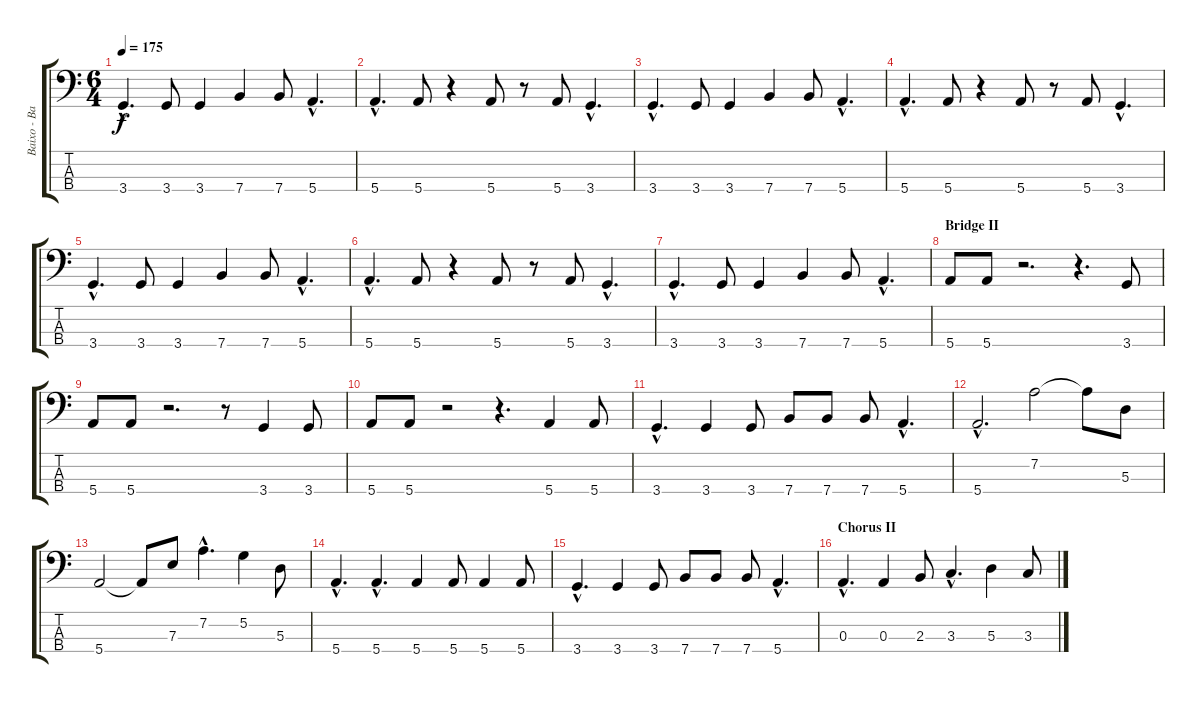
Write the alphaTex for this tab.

\track ("Baixo - Bass" "Baixo - Ba") {instrument electricbassfinger}
\staff {score tabs}
\tuning (G2 D2 A1 E1) {hide}
\ts (6 4)
\tempo 175
\clef f4
\ks c
3.4{hac}.4{d dy f} 3.4.8 3.4.4 7.4.4 7.4.8 5.4{hac}.4{d} |
5.4{hac}.4{d} 5.4.8 r.4 5.4.8 r.8 5.4.8 3.4{hac}.4{d} |
3.4{hac}.4{d} 3.4.8 3.4.4 7.4.4 7.4.8 5.4{hac}.4{d} |
5.4{hac}.4{d} 5.4.8 r.4 5.4.8 r.8 5.4.8 3.4{hac}.4{d} |
3.4{hac}.4{d} 3.4.8 3.4.4 7.4.4 7.4.8 5.4{hac}.4{d} |
5.4{hac}.4{d} 5.4.8 r.4 5.4.8 r.8 5.4.8 3.4{hac}.4{d} |
3.4{hac}.4{d} 3.4.8 3.4.4 7.4.4 7.4.8 5.4{hac}.4{d} |
\section ("" "Bridge II")
5.4.8 5.4.8 r.2{d} r.4{d} 3.4.8 |
5.4.8 5.4.8 r.2{d} r.8 3.4.4 3.4.8 |
5.4.8 5.4.8 r.2 r.4{d} 5.4.4 5.4.8 |
3.4{hac}.4{d} 3.4.4 3.4.8 7.4.8 7.4.8 7.4.8 5.4{hac}.4{d} |
5.4{hac}.2{d} 7.2.2 7.2{t}.8 5.3.8 |
5.4.2 5.4{t}.8 7.3.8 7.2{hac}.4{d} 5.2.4 5.3.8 |
5.4{hac}.4{d} 5.4{hac}.4{d} 5.4.4 5.4.8 5.4.4 5.4.8 |
3.4{hac}.4{d} 3.4.4 3.4.8 7.4.8 7.4.8 7.4.8 5.4{hac}.4{d} |
\section ("" "Chorus II")
0.3{hac}.4{d} 0.3.4 2.3.8 3.3{hac}.4{d} 5.3.4 3.3.8
